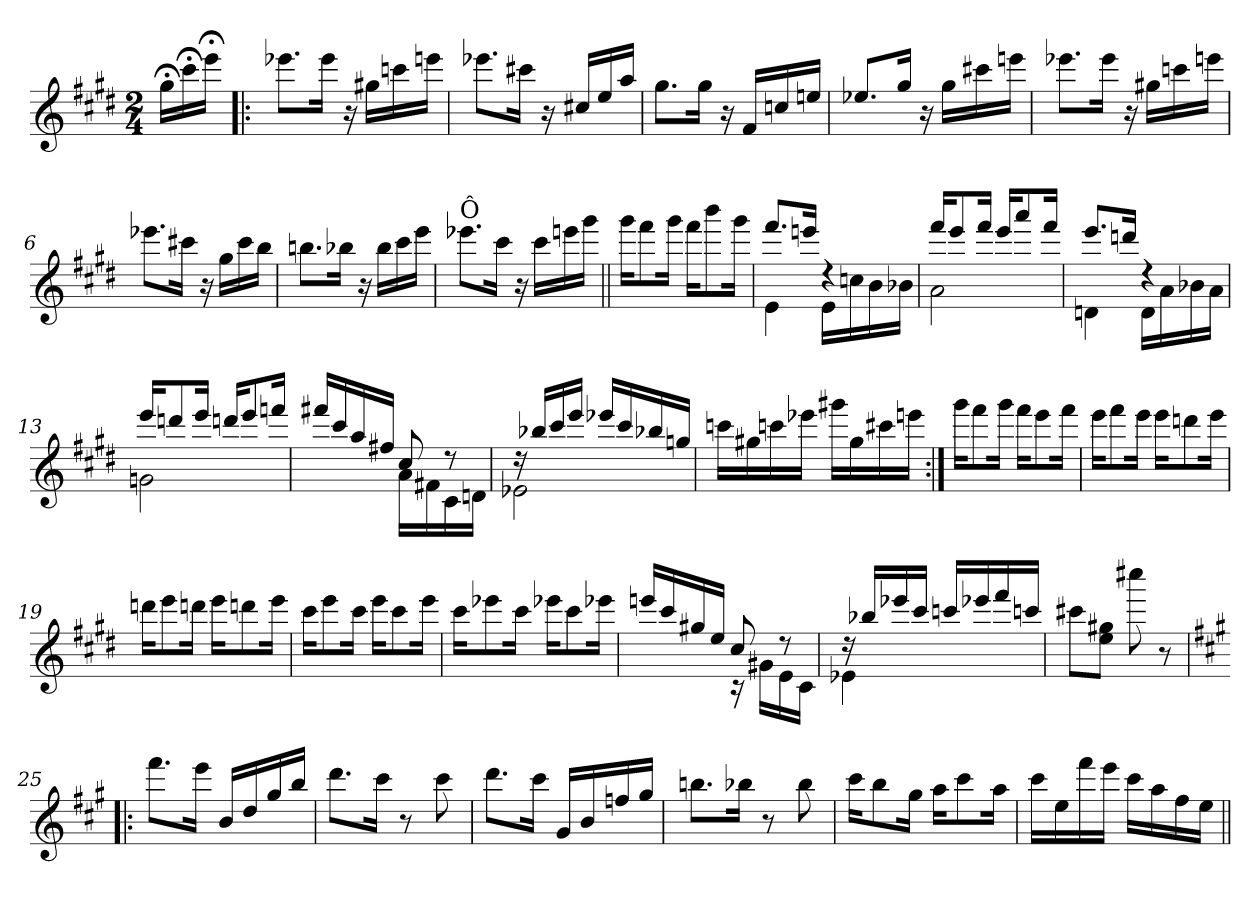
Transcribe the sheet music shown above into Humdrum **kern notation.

**kern
*part1
*staff1
*clefG2
*k[f#c#g#d#]
*E:
*M2/4
=
16gg#;<\LL
16ccc#;<\
16eee;<\JJ
=1!|:
8.eee-X\L
16eee-\Jk
16r
16gg#X\LL
16cccn\
16eeen\JJ
=2
8.eee-X\L
16ccc#X\Jk
16r
16cc#X/LL
16ee/
16aa/JJ
=3
8.gg#\L
16gg#\Jk
16r
16f#/LL
16ccn/
16een/JJ
=4
8.ee-X/L
16gg#/Jk
16r
16gg#\LL
16ccc#X\
16eeen\JJ
!!LO:LB:g=z
=5
8.eee-X\L
16eee-\Jk
16r
16gg#X\LL
16cccn\
16eeen\JJ
=6
8.eee-X\L
16ccc#X\Jk
16r
16gg#\LL
16ccc#\
16bb\JJ
=7
8.bbn\L
16bb-X\Jk
16r
16bb-\LL
16ccc#\
16eee\JJ
=8
!LO:TX:a:t=Ô
8.eee-X\L
16ccc#\Jk
16r
16ccc#\LL
16eeen\
16ggg#\JJ
!!LO:LB:g=z
=9||
16ggg#\KL
8fff#\
16ggg#\Jk
16fff#\KL
8bbb\
16ggg#\Jk
=10
*^
8.fff#/L	4e!\
16eeen/Jk	.
4rdd	16e!\LL
.	16ccn!\
.	16b!\
.	16b-X!\JJ
=11	=11
16fff#/KL	2a!\
8eee/	.
16fff#/Jk	.
16eee/KL	.
8aaa/	.
16fff#/Jk	.
=12	=12
8.eee/L	4dn!\
16dddn/Jk	.
4rdd	16d!\LL
.	16a!\
.	16b-X!\
.	16a!\JJ
!!LO:LB:g=z	!!
=13	=13
16eee/KL	2gn!\
8dddn/	.
16eee/Jk	.
16dddn/KL	.
8eee/	.
16fffn/Jk	.
=14	=14
16fff#X/LL	4ryy
16ccc#/	.
16aa/	.
16ff#X/JJ	.
8cc#/	16a!\LL
.	16f#X!\
8rdd	16c#!\
.	16dn!\JJ
=15	=15
16rdd	2e-X!\
16bb-X/LL	.
16ccc#/	.
16eee/JJ	.
16eee-X/LL	.
16ccc#/	.
16bb-X/	.
16ggn/JJ	.
*v	*v
=16
16cccn\LL
16gg#X\
16cccn\
16eee-X\JJ
16ggg#X\LL
16gg#\
16ccc#X\
16eeen\JJ
!!LO:LB:g=z
=17:|!
16ggg#\KL
8fff#\
16ggg#\Jk
16fff#\KL
8eee\
16fff#\Jk
=18
16eee\KL
8fff#\
16eee\Jk
16eee\KL
8dddn\
16eee\Jk
=19
16dddn\KL
8eee\
16dddn\Jk
16eee\KL
8dddn\
16eee\Jk
=20
16ccc#\KL
8eee\
16ccc#\Jk
16eee\KL
8ccc#\
16eee\Jk
!!LO:LB:g=z
=21
16ccc#\KL
8eee-X\
16ccc#\Jk
16eee-X\KL
8ccc#\
16eee-X\Jk
=22
*^
16eeen/LL	4ryy
16ccc#/	.
16gg#X/	.
16ee/JJ	.
8cc#/	16rc
.	16g#X!\LL
8rdd	16e!\
.	16c#!\JJ
=23	=23
16rdd	4e-X!\
16bb-X/LL	.
16eee-X/	.
16ccc#/JJ	.
16cccn/LL	4ryy
16eee-X/	.
16fff#/	.
16cccn/JJ	.
*v	*v
=24
8ccc#X\L
8ee\ 8gg#X\J
8cccc#X>\
8r
!!LO:LB:g=z
=25!|:
*k[f#c#g#]
*A:
8.fff#\L
16eee\Jk
16b/LL
16dd/
16gg#/
16bb/JJ
=26
8.ddd\L
16ccc#\Jk
8r
8ccc#\
=27
8.ddd\L
16ccc#\Jk
16g#/LL
16b/
16ffn/
16gg#/JJ
=28
8.bbn\L
16bb-X\Jk
8r
8bb-\
!!LO:LB:g=z
=29
16ccc#\KL
8bb\
16gg#\Jk
16aa\KL
8ccc#\
16aa\Jk
=30
16ccc#\LL
16ee\
16fff#\
16eee\JJ
16ccc#\LL
16aa\
16ff#\
16ee\JJ
=||
*-
